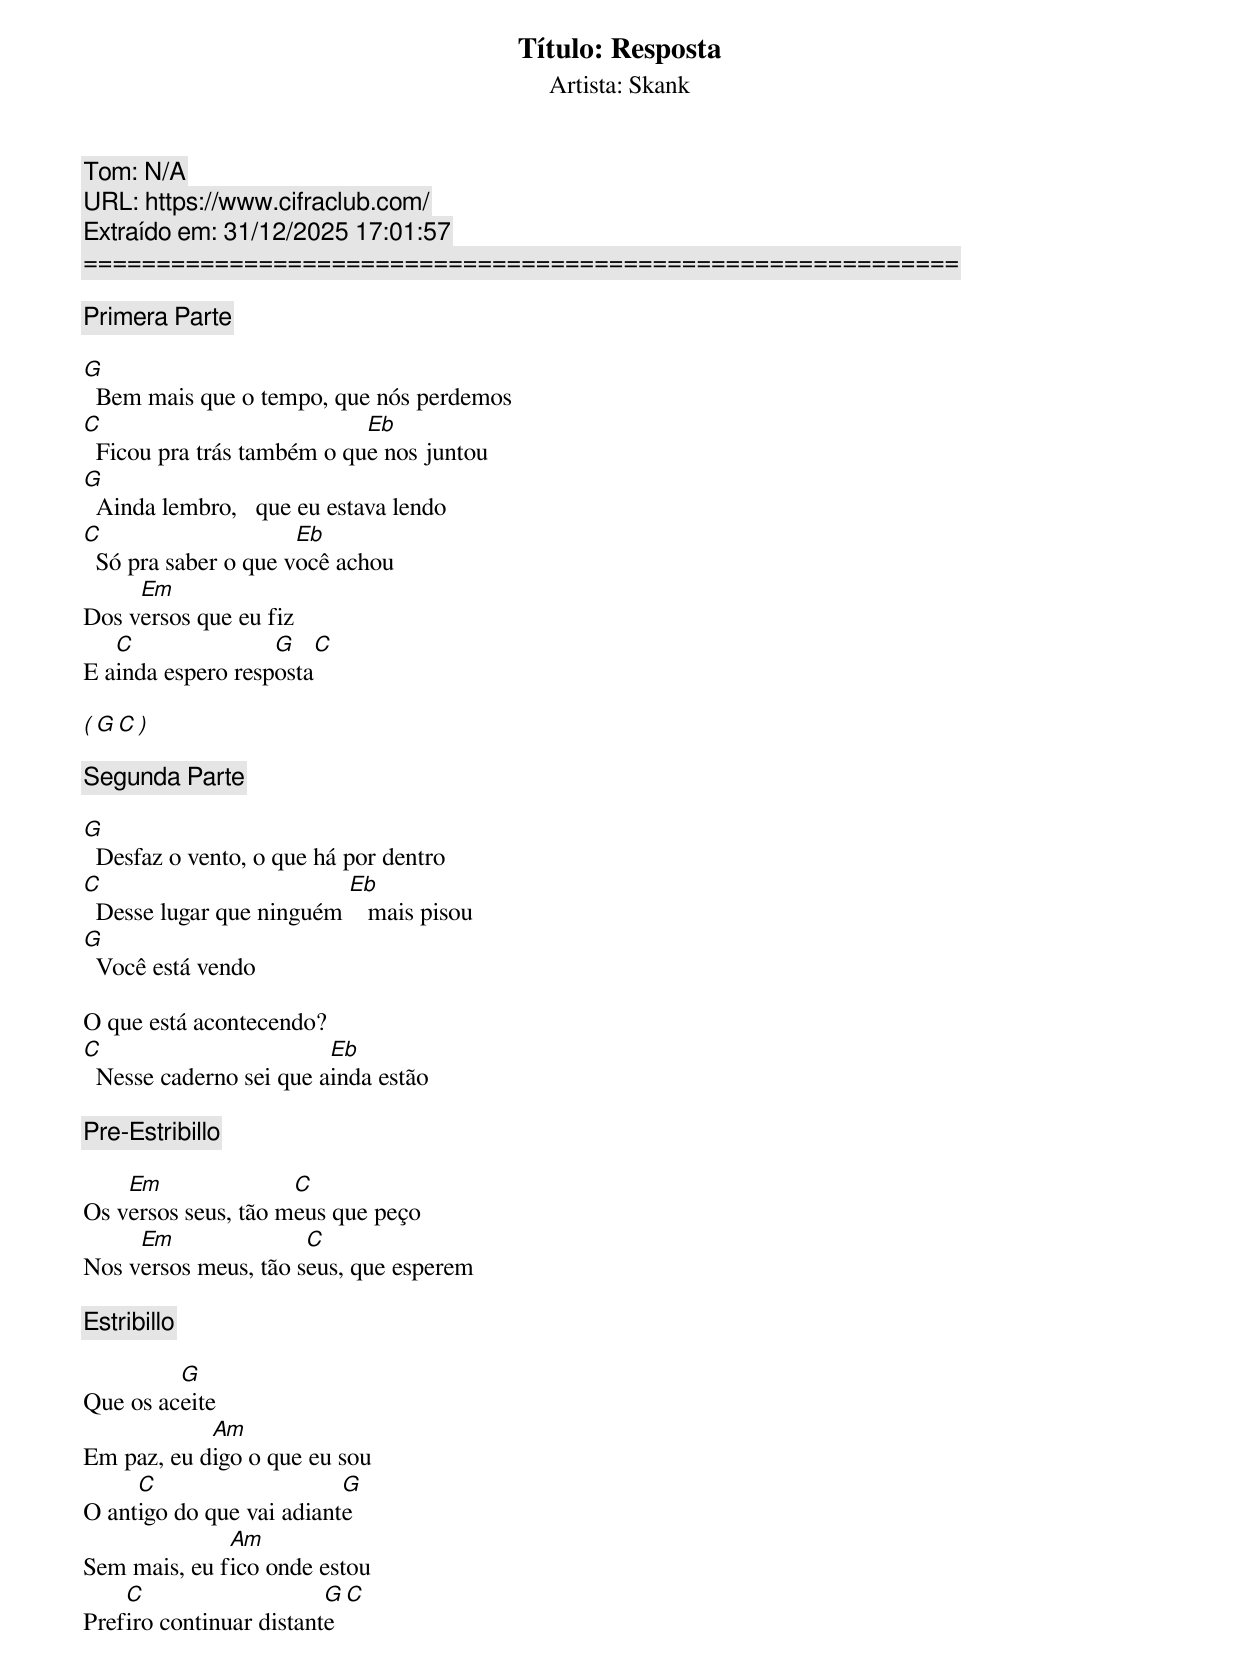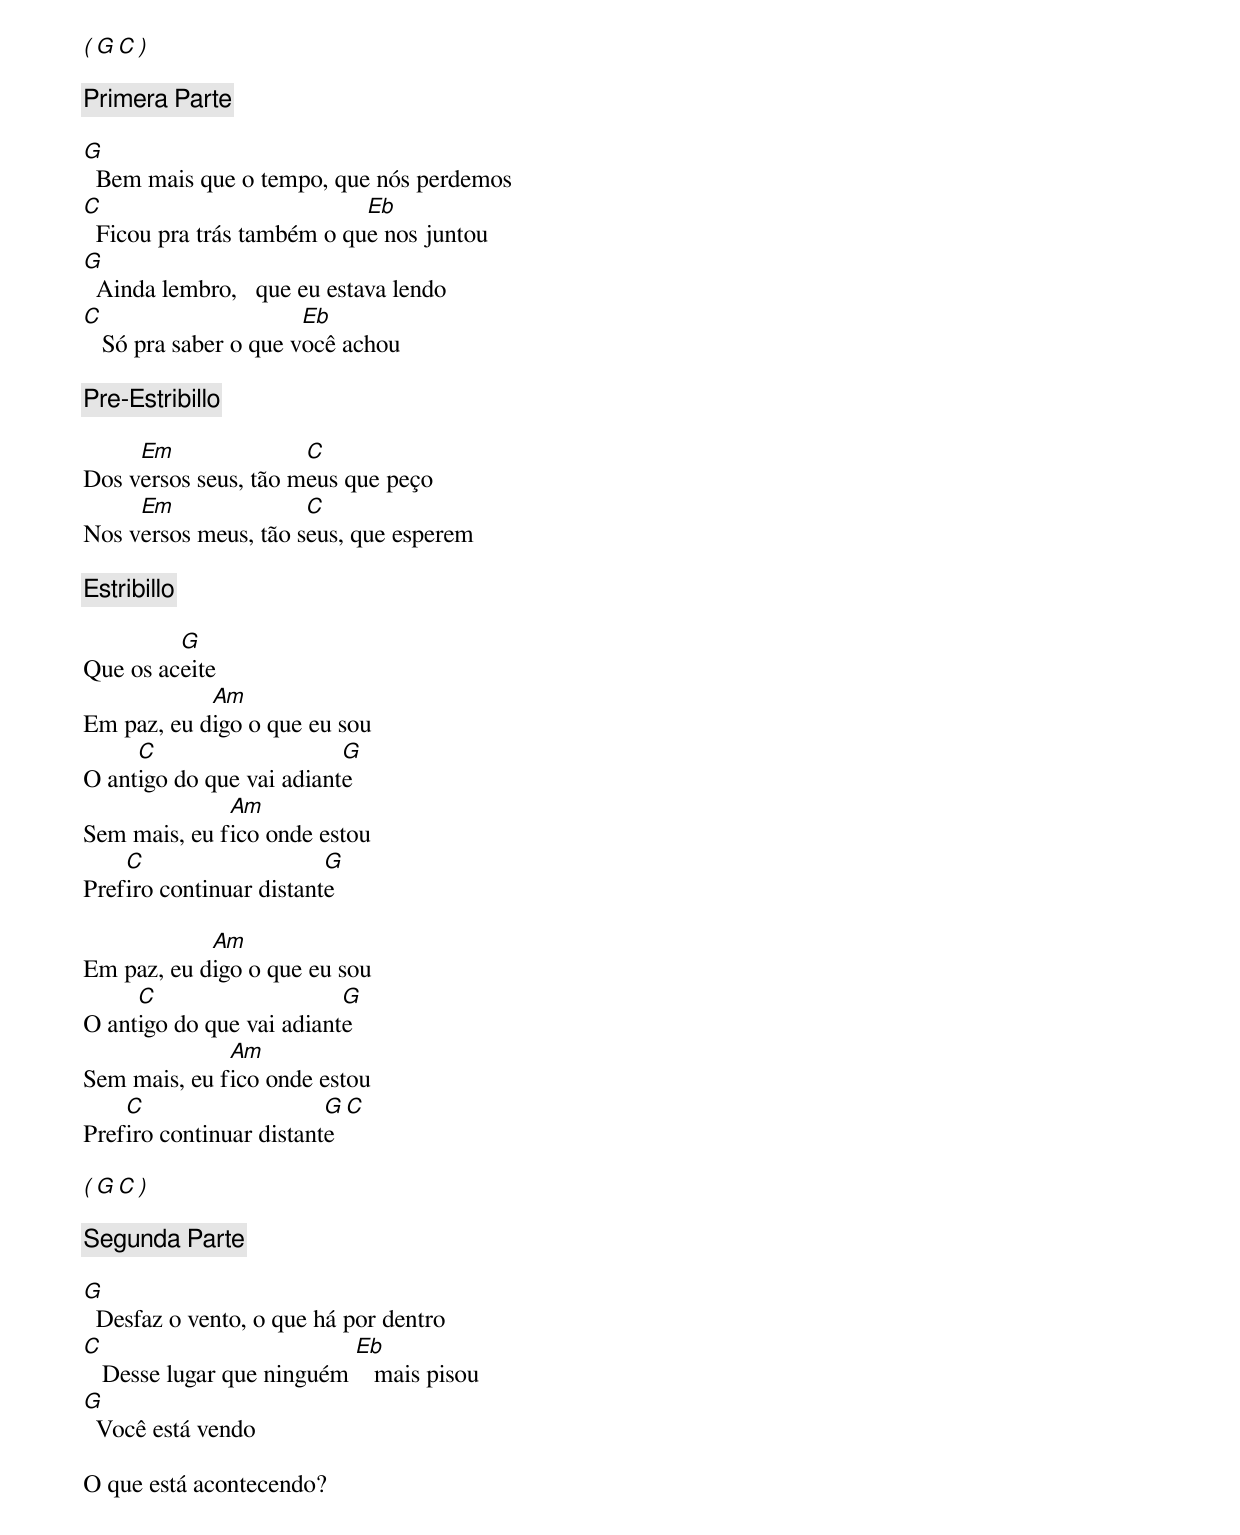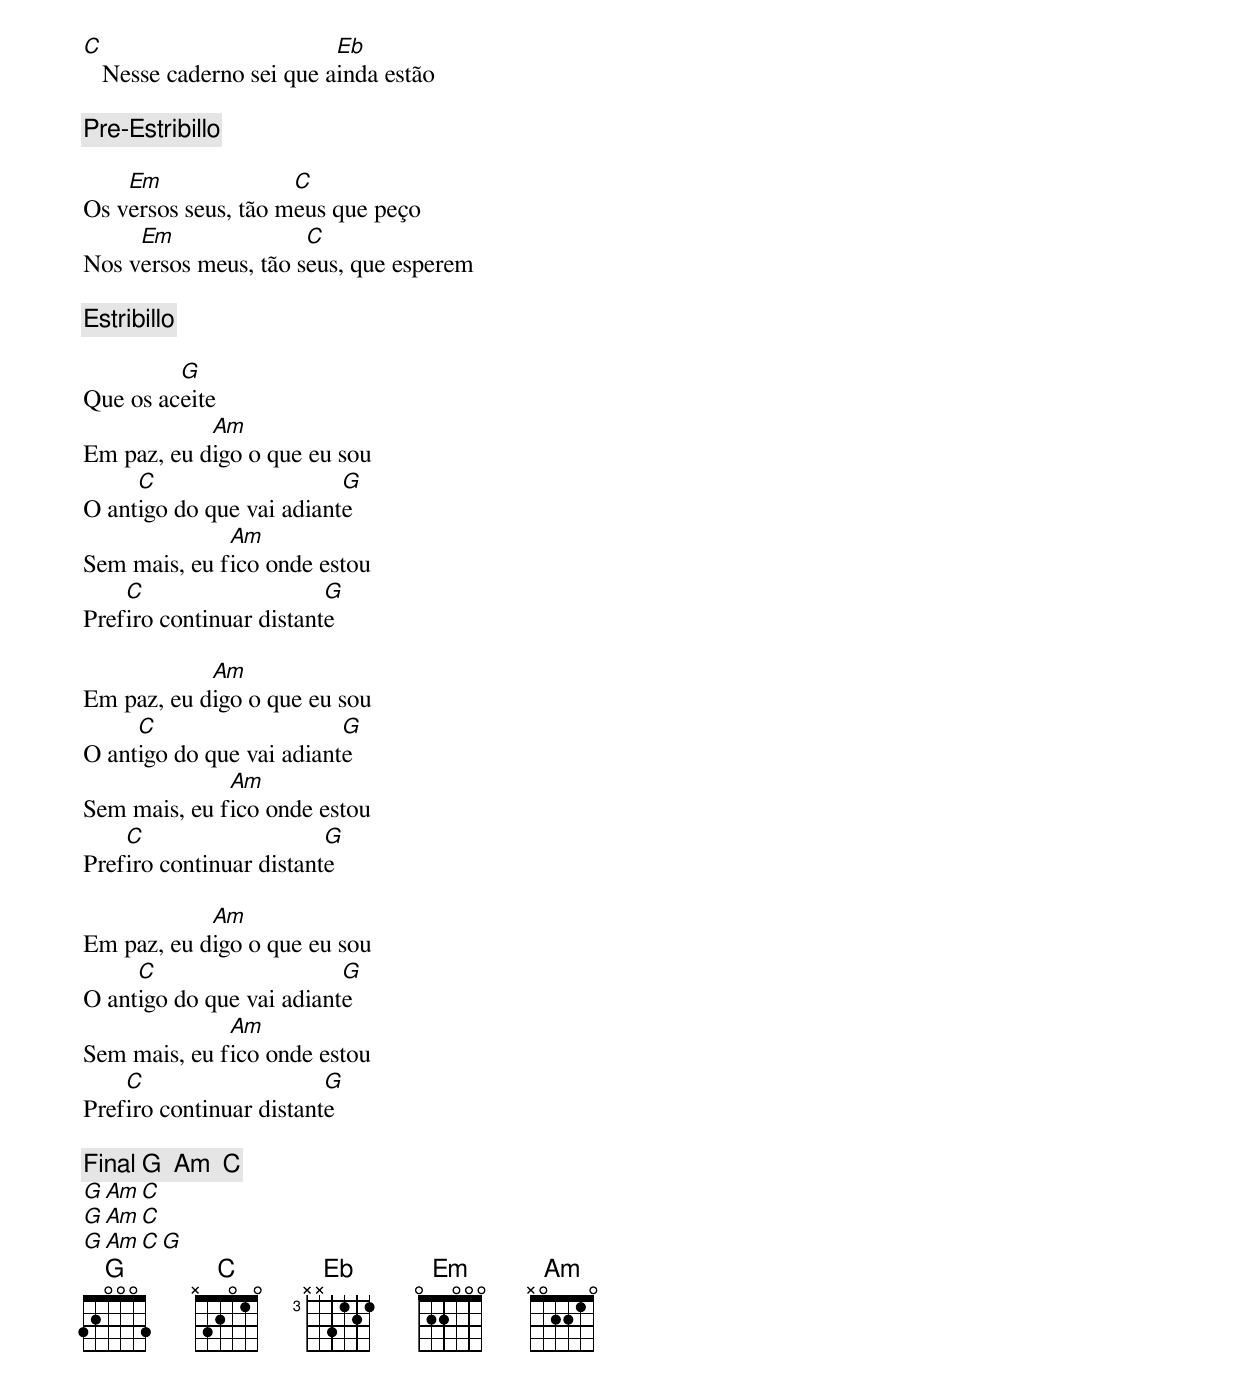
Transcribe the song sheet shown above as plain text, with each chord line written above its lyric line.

Título: Resposta
Artista: Skank
Tom: N/A
URL: https://www.cifraclub.com/
Extraído em: 31/12/2025 17:01:57
============================================================

[Primera Parte]

G
  Bem mais que o tempo, que nós perdemos
C                           Eb
  Ficou pra trás também o que nos juntou
G
  Ainda lembro,   que eu estava lendo
C                     Eb
  Só pra saber o que você achou
     Em
Dos versos que eu fiz
   C               G    C
E ainda espero resposta

( G   C )

[Segunda Parte]

G
  Desfaz o vento, o que há por dentro
C                         Eb
  Desse lugar que ninguém    mais pisou
G
  Você está vendo

O que está acontecendo?
C                        Eb
  Nesse caderno sei que ainda estão

[Pre-Estribillo]

    Em               C
Os versos seus, tão meus que peço
     Em               C
Nos versos meus, tão seus, que esperem

[Estribillo]

         G
Que os aceite
            Am
Em paz, eu digo o que eu sou
     C                    G
O antigo do que vai adiante
              Am
Sem mais, eu fico onde estou
    C                    G  C
Prefiro continuar distante

( G   C )

[Primera Parte]

G
  Bem mais que o tempo, que nós perdemos
C                           Eb
  Ficou pra trás também o que nos juntou
G
  Ainda lembro,   que eu estava lendo
C                      Eb
   Só pra saber o que você achou

[Pre-Estribillo]

     Em               C
Dos versos seus, tão meus que peço
     Em               C
Nos versos meus, tão seus, que esperem

[Estribillo]

         G
Que os aceite
            Am
Em paz, eu digo o que eu sou
     C                    G
O antigo do que vai adiante
              Am
Sem mais, eu fico onde estou
    C                    G
Prefiro continuar distante

            Am
Em paz, eu digo o que eu sou
     C                    G
O antigo do que vai adiante
              Am
Sem mais, eu fico onde estou
    C                    G  C
Prefiro continuar distante

( G   C )

[Segunda Parte]

G
  Desfaz o vento, o que há por dentro
C                          Eb
   Desse lugar que ninguém    mais pisou
G
  Você está vendo

O que está acontecendo?
C                         Eb
   Nesse caderno sei que ainda estão

[Pre-Estribillo]

    Em               C
Os versos seus, tão meus que peço
     Em               C
Nos versos meus, tão seus, que esperem

[Estribillo]

         G
Que os aceite
            Am
Em paz, eu digo o que eu sou
     C                    G
O antigo do que vai adiante
              Am
Sem mais, eu fico onde estou
    C                    G
Prefiro continuar distante

            Am
Em paz, eu digo o que eu sou
     C                    G
O antigo do que vai adiante
              Am
Sem mais, eu fico onde estou
    C                    G
Prefiro continuar distante

            Am
Em paz, eu digo o que eu sou
     C                    G
O antigo do que vai adiante
              Am
Sem mais, eu fico onde estou
    C                    G
Prefiro continuar distante

[Final] G  Am  C
        G  Am  C
        G  Am  C
        G  Am  C  G
